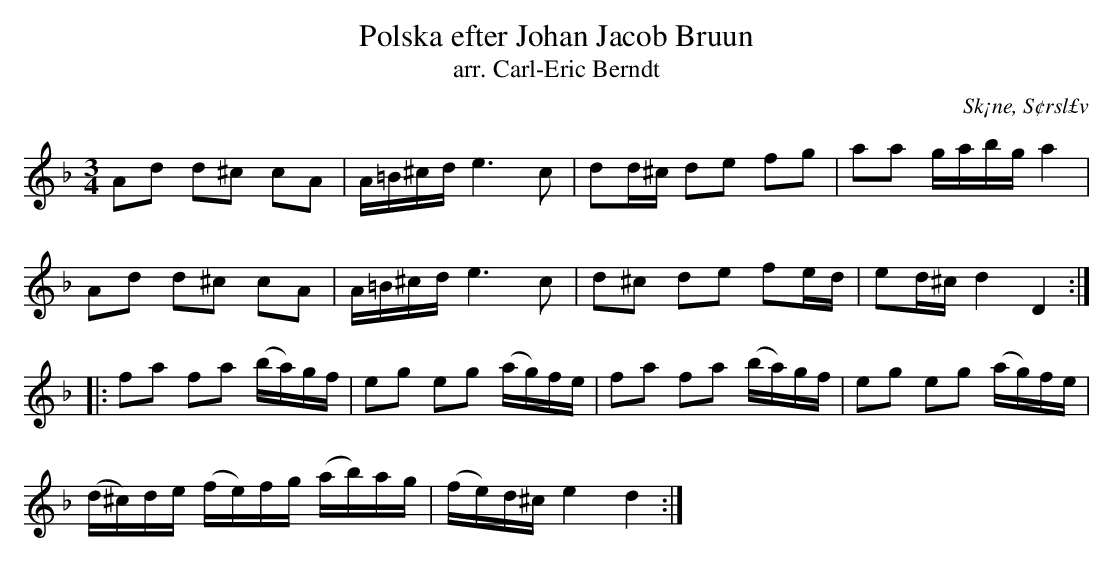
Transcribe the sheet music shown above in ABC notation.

X:1
T:Polska efter Johan Jacob Bruun
T:arr. Carl-Eric Berndt
O:Sk¡ne, S¢rsl£v
M:3/4
L:1/8
K:Dm
V:1
Ad d^c cA | A/=B/^c/d/ e2>c2 | dd/^c/ de fg | aa g/a/b/g/ a2 |
Ad d^c cA | A/=B/^c/d/ e2>c2 | d^c de fe/d/ | ed/^c/ d2 D2 ::
fa fa (b/a/)g/f/ | eg eg (a/g/)f/e/ | fa fa (b/a/)g/f/ | eg eg (a/g/)f/e/ |
(d/^c/)d/e/ (f/e/)f/g/ (a/b/)a/g/ | (f/e/)d/^c/ e2 d2 :|
V:2
V:3
